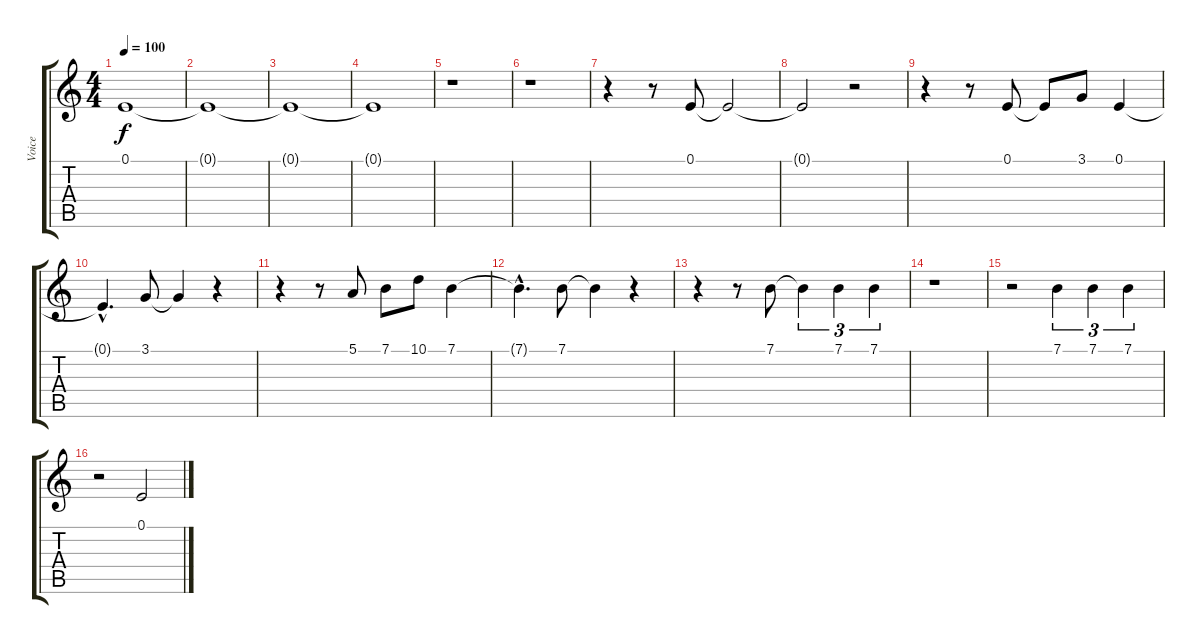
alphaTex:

\track ("Voice" "Voice") {instrument cello}
\staff {score tabs}
\tuning (E4 B3 G3 D3 A2 E2) {hide}
\ts (4 4)
\tempo 100
\clef g2
\ks c
0.1.1{dy f} |
0.1{t}.1 |
0.1{t}.1 |
0.1{t}.1 |
r.1 |
r.1 |
r.4 r.8 0.1.8 0.1{t}.2 |
0.1{t}.2 r.2 |
r.4 r.8 0.1.8 0.1{t}.8 3.1.8 0.1.4 |
0.1{hac t}.4{d} 3.1.8 3.1{t}.4 r.4 |
r.4 r.8 5.1.8 7.1.8 10.1.8 7.1.4 |
7.1{hac t}.4{d} 7.1.8 7.1{t}.4 r.4 |
r.4 r.8 7.1.8 7.1{t}.4{tu (3 2)} 7.1.4{tu (3 2)} 7.1.4{tu (3 2)} |
r.1 |
r.2 7.1.4{tu (3 2)} 7.1.4{tu (3 2)} 7.1.4{tu (3 2)} |
r.2 0.1.2
